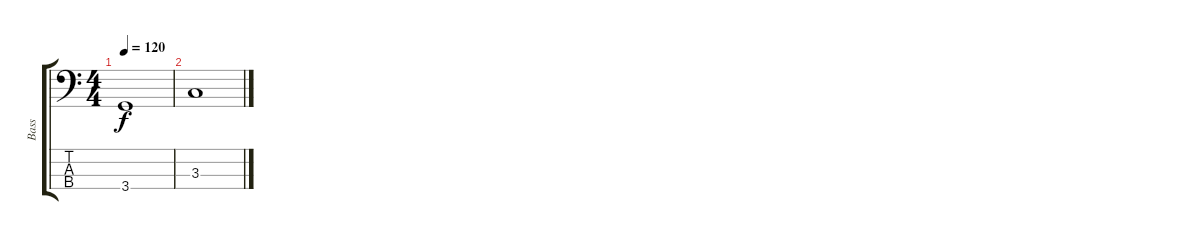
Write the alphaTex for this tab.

\track ("Bass" "Bass") {instrument electricbassfinger}
\staff {score tabs}
\tuning (G2 D2 A1 E1) {hide}
\ts (4 4)
\tempo 120
\clef f4
\ks c
3.4.1{dy f} |
3.3.1
